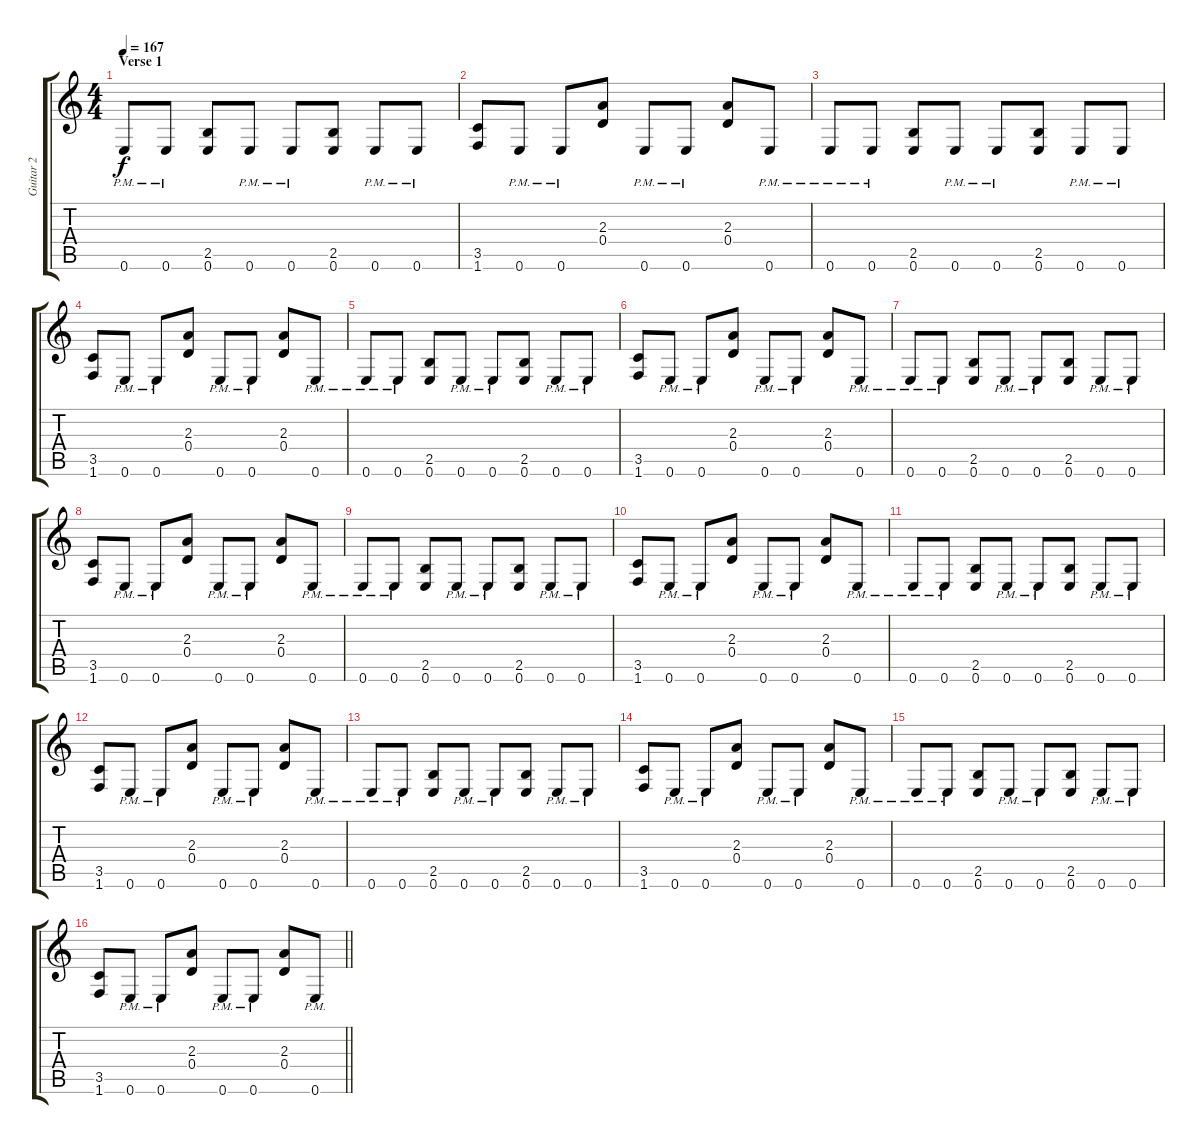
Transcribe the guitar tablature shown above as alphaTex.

\track ("Guitar 2" "Guitar 2") {instrument distortionguitar}
\staff {score tabs}
\tuning (E4 B3 G3 D3 A2 E2) {hide}
\ts (4 4)
\section ("" "Verse 1")
\tempo 167
\clef g2
\ks c
0.6{pm}.8{dy f} 0.6{pm}.8 (2.5 0.6).8 0.6{pm}.8 0.6{pm}.8 (2.5 0.6).8 0.6{pm}.8 0.6{pm}.8 |
(3.5 1.6).8 0.6{pm}.8 0.6{pm}.8 (2.3 0.4).8 0.6{pm}.8 0.6{pm}.8 (2.3 0.4).8 0.6{pm}.8 |
0.6{pm}.8 0.6{pm}.8 (2.5 0.6).8 0.6{pm}.8 0.6{pm}.8 (2.5 0.6).8 0.6{pm}.8 0.6{pm}.8 |
(3.5 1.6).8 0.6{pm}.8 0.6{pm}.8 (2.3 0.4).8 0.6{pm}.8 0.6{pm}.8 (2.3 0.4).8 0.6{pm}.8 |
0.6{pm}.8 0.6{pm}.8 (2.5 0.6).8 0.6{pm}.8 0.6{pm}.8 (2.5 0.6).8 0.6{pm}.8 0.6{pm}.8 |
(3.5 1.6).8 0.6{pm}.8 0.6{pm}.8 (2.3 0.4).8 0.6{pm}.8 0.6{pm}.8 (2.3 0.4).8 0.6{pm}.8 |
0.6{pm}.8 0.6{pm}.8 (2.5 0.6).8 0.6{pm}.8 0.6{pm}.8 (2.5 0.6).8 0.6{pm}.8 0.6{pm}.8 |
(3.5 1.6).8 0.6{pm}.8 0.6{pm}.8 (2.3 0.4).8 0.6{pm}.8 0.6{pm}.8 (2.3 0.4).8 0.6{pm}.8 |
0.6{pm}.8 0.6{pm}.8 (2.5 0.6).8 0.6{pm}.8 0.6{pm}.8 (2.5 0.6).8 0.6{pm}.8 0.6{pm}.8 |
(3.5 1.6).8 0.6{pm}.8 0.6{pm}.8 (2.3 0.4).8 0.6{pm}.8 0.6{pm}.8 (2.3 0.4).8 0.6{pm}.8 |
0.6{pm}.8 0.6{pm}.8 (2.5 0.6).8 0.6{pm}.8 0.6{pm}.8 (2.5 0.6).8 0.6{pm}.8 0.6{pm}.8 |
(3.5 1.6).8 0.6{pm}.8 0.6{pm}.8 (2.3 0.4).8 0.6{pm}.8 0.6{pm}.8 (2.3 0.4).8 0.6{pm}.8 |
0.6{pm}.8 0.6{pm}.8 (2.5 0.6).8 0.6{pm}.8 0.6{pm}.8 (2.5 0.6).8 0.6{pm}.8 0.6{pm}.8 |
(3.5 1.6).8 0.6{pm}.8 0.6{pm}.8 (2.3 0.4).8 0.6{pm}.8 0.6{pm}.8 (2.3 0.4).8 0.6{pm}.8 |
0.6{pm}.8 0.6{pm}.8 (2.5 0.6).8 0.6{pm}.8 0.6{pm}.8 (2.5 0.6).8 0.6{pm}.8 0.6{pm}.8 |
\barLineRight lightlight
(3.5 1.6).8 0.6{pm}.8 0.6{pm}.8 (2.3 0.4).8 0.6{pm}.8 0.6{pm}.8 (2.3 0.4).8 0.6{pm}.8
